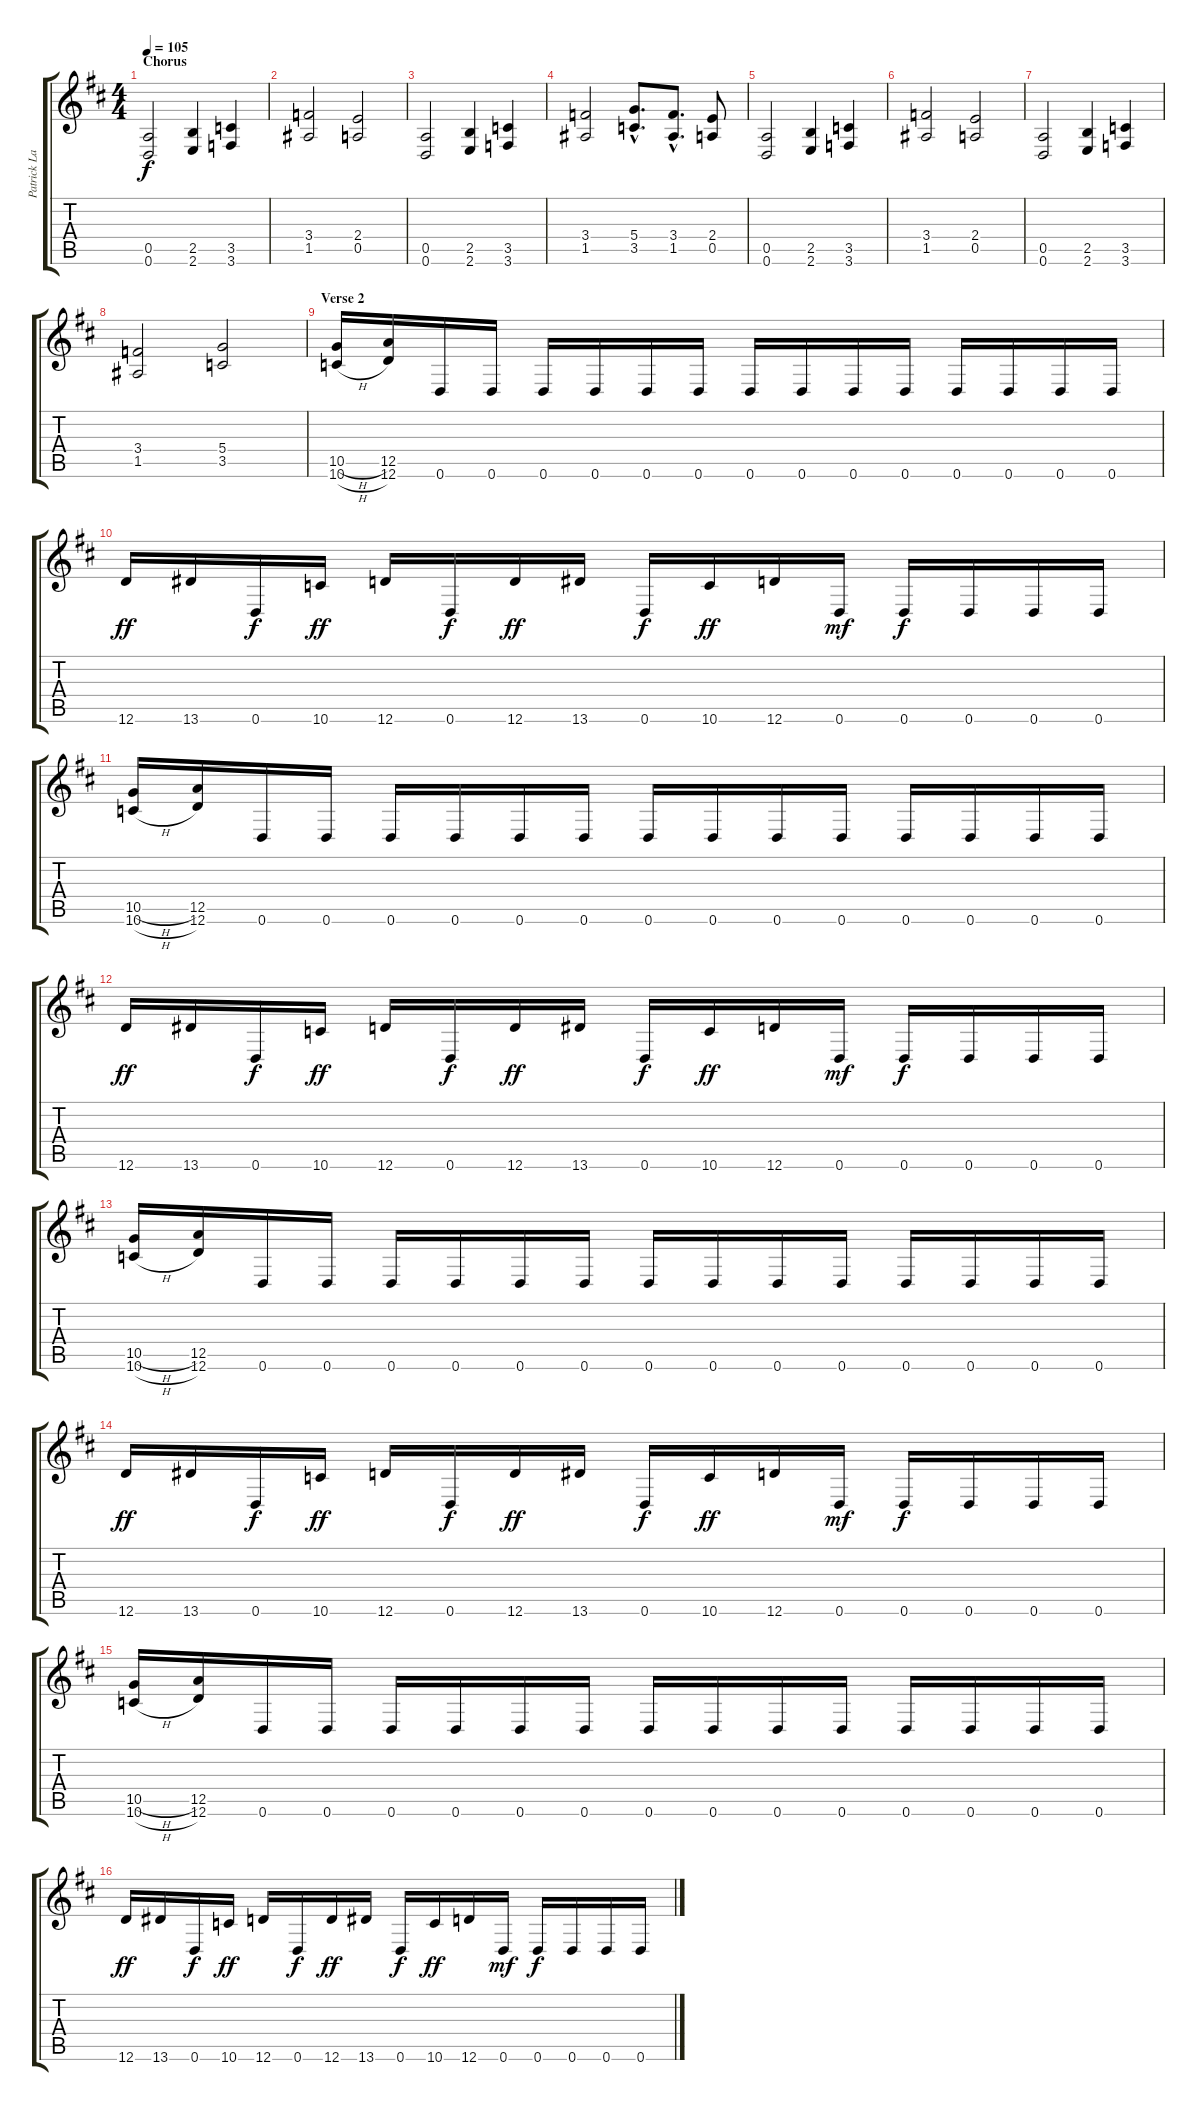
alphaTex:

\track ("Patrick Lachman" "Patrick La") {instrument distortionguitar}
\staff {score tabs}
\tuning (E4 B3 G3 D3 A2 D2) {hide}
\ts (4 4)
\section ("" "Chorus")
\tempo 105
\clef g2
\ks d
(0.5 0.6).2{dy f} (2.5 2.6).4 (3.5 3.6).4 |
(3.4 1.5).2 (2.4 0.5).2 |
(0.5 0.6).2 (2.5 2.6).4 (3.5 3.6).4 |
(3.4 1.5).2 (5.4{hac} 3.5{hac}).8{d} (3.4{hac} 1.5{hac}).8{d} (2.4 0.5).8 |
(0.5 0.6).2 (2.5 2.6).4 (3.5 3.6).4 |
(3.4 1.5).2 (2.4 0.5).2 |
(0.5 0.6).2 (2.5 2.6).4 (3.5 3.6).4 |
(3.4 1.5).2 (5.4 3.5).2 |
\section ("" "Verse 2")
(10.5{h} 10.6{h}).16 (12.5 12.6).16 0.6.16 0.6.16 0.6.16 0.6.16 0.6.16 0.6.16 0.6.16 0.6.16 0.6.16 0.6.16 0.6.16 0.6.16 0.6.16 0.6.16 |
12.6.16{dy ff} 13.6.16 0.6.16{dy f} 10.6.16{dy ff} 12.6.16 0.6.16{dy f} 12.6.16{dy ff} 13.6.16 0.6.16{dy f} 10.6.16{dy ff} 12.6.16 0.6.16{dy mf} 0.6.16{dy f} 0.6.16 0.6.16 0.6.16 |
(10.5{h} 10.6{h}).16 (12.5 12.6).16 0.6.16 0.6.16 0.6.16 0.6.16 0.6.16 0.6.16 0.6.16 0.6.16 0.6.16 0.6.16 0.6.16 0.6.16 0.6.16 0.6.16 |
12.6.16{dy ff} 13.6.16 0.6.16{dy f} 10.6.16{dy ff} 12.6.16 0.6.16{dy f} 12.6.16{dy ff} 13.6.16 0.6.16{dy f} 10.6.16{dy ff} 12.6.16 0.6.16{dy mf} 0.6.16{dy f} 0.6.16 0.6.16 0.6.16 |
(10.5{h} 10.6{h}).16 (12.5 12.6).16 0.6.16 0.6.16 0.6.16 0.6.16 0.6.16 0.6.16 0.6.16 0.6.16 0.6.16 0.6.16 0.6.16 0.6.16 0.6.16 0.6.16 |
12.6.16{dy ff} 13.6.16 0.6.16{dy f} 10.6.16{dy ff} 12.6.16 0.6.16{dy f} 12.6.16{dy ff} 13.6.16 0.6.16{dy f} 10.6.16{dy ff} 12.6.16 0.6.16{dy mf} 0.6.16{dy f} 0.6.16 0.6.16 0.6.16 |
(10.5{h} 10.6{h}).16 (12.5 12.6).16 0.6.16 0.6.16 0.6.16 0.6.16 0.6.16 0.6.16 0.6.16 0.6.16 0.6.16 0.6.16 0.6.16 0.6.16 0.6.16 0.6.16 |
12.6.16{dy ff} 13.6.16 0.6.16{dy f} 10.6.16{dy ff} 12.6.16 0.6.16{dy f} 12.6.16{dy ff} 13.6.16 0.6.16{dy f} 10.6.16{dy ff} 12.6.16 0.6.16{dy mf} 0.6.16{dy f} 0.6.16 0.6.16 0.6.16
